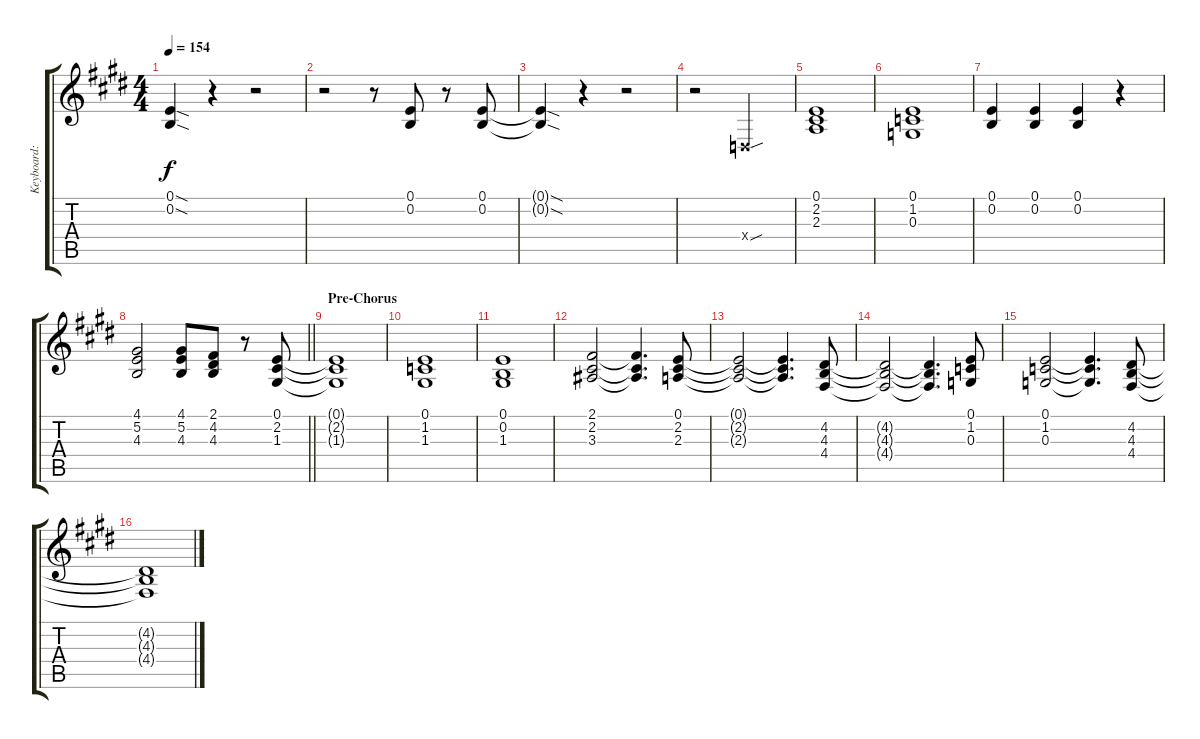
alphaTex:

\track ("Keyboard: Tsumugi Kotobuki" "Keyboard: ") {instrument lead2sawtooth}
\staff {score tabs}
\tuning (E4 B3 G3 D3 A2 E2) {hide}
\ts (4 4)
\tempo 154
\clef g2
\ks e
(0.1{sod t} 0.2{sod t}).4{dy f} r.4 r.2 |
r.2 r.8 (0.1 0.2).8 r.8 (0.1 0.2).8 |
(0.1{sod t} 0.2{sod t}).4 r.4 r.2 |
r.2 0.4{sou x}.2 |
(0.1 2.2 2.3).1 |
(0.1 1.2 0.3).1 |
(0.1 0.2).4 (0.1 0.2).4 (0.1 0.2).4 r.4 |
\barLineRight lightlight
(4.1 5.2 4.3).2 (4.1 5.2 4.3).8 (2.1 4.2 4.3).8 r.8 (0.1 2.2 1.3).8 |
\section ("" "Pre-Chorus")
(0.1{t} 2.2{t} 1.3{t}).1 |
(0.1 1.2 1.3).1 |
(0.1 0.2 1.3).1 |
(2.1 2.2 3.3).2 (2.1{t} 2.2{t} 3.3{t}).4{d} (0.1 2.2 2.3).8 |
(0.1{t} 2.2{t} 2.3{t}).2 (0.1{t} 2.2{t} 2.3{t}).4{d} (4.2 4.3 4.4).8 |
(4.2{t} 4.3{t} 4.4{t}).2 (4.2{t} 4.3{t} 4.4{t}).4{d} (0.1 1.2 0.3).8 |
(0.1 1.2 0.3).2 (0.1{t} 1.2{t} 0.3{t}).4{d} (4.2 4.3 4.4).8 |
(4.2{t} 4.3{t} 4.4{t}).1
